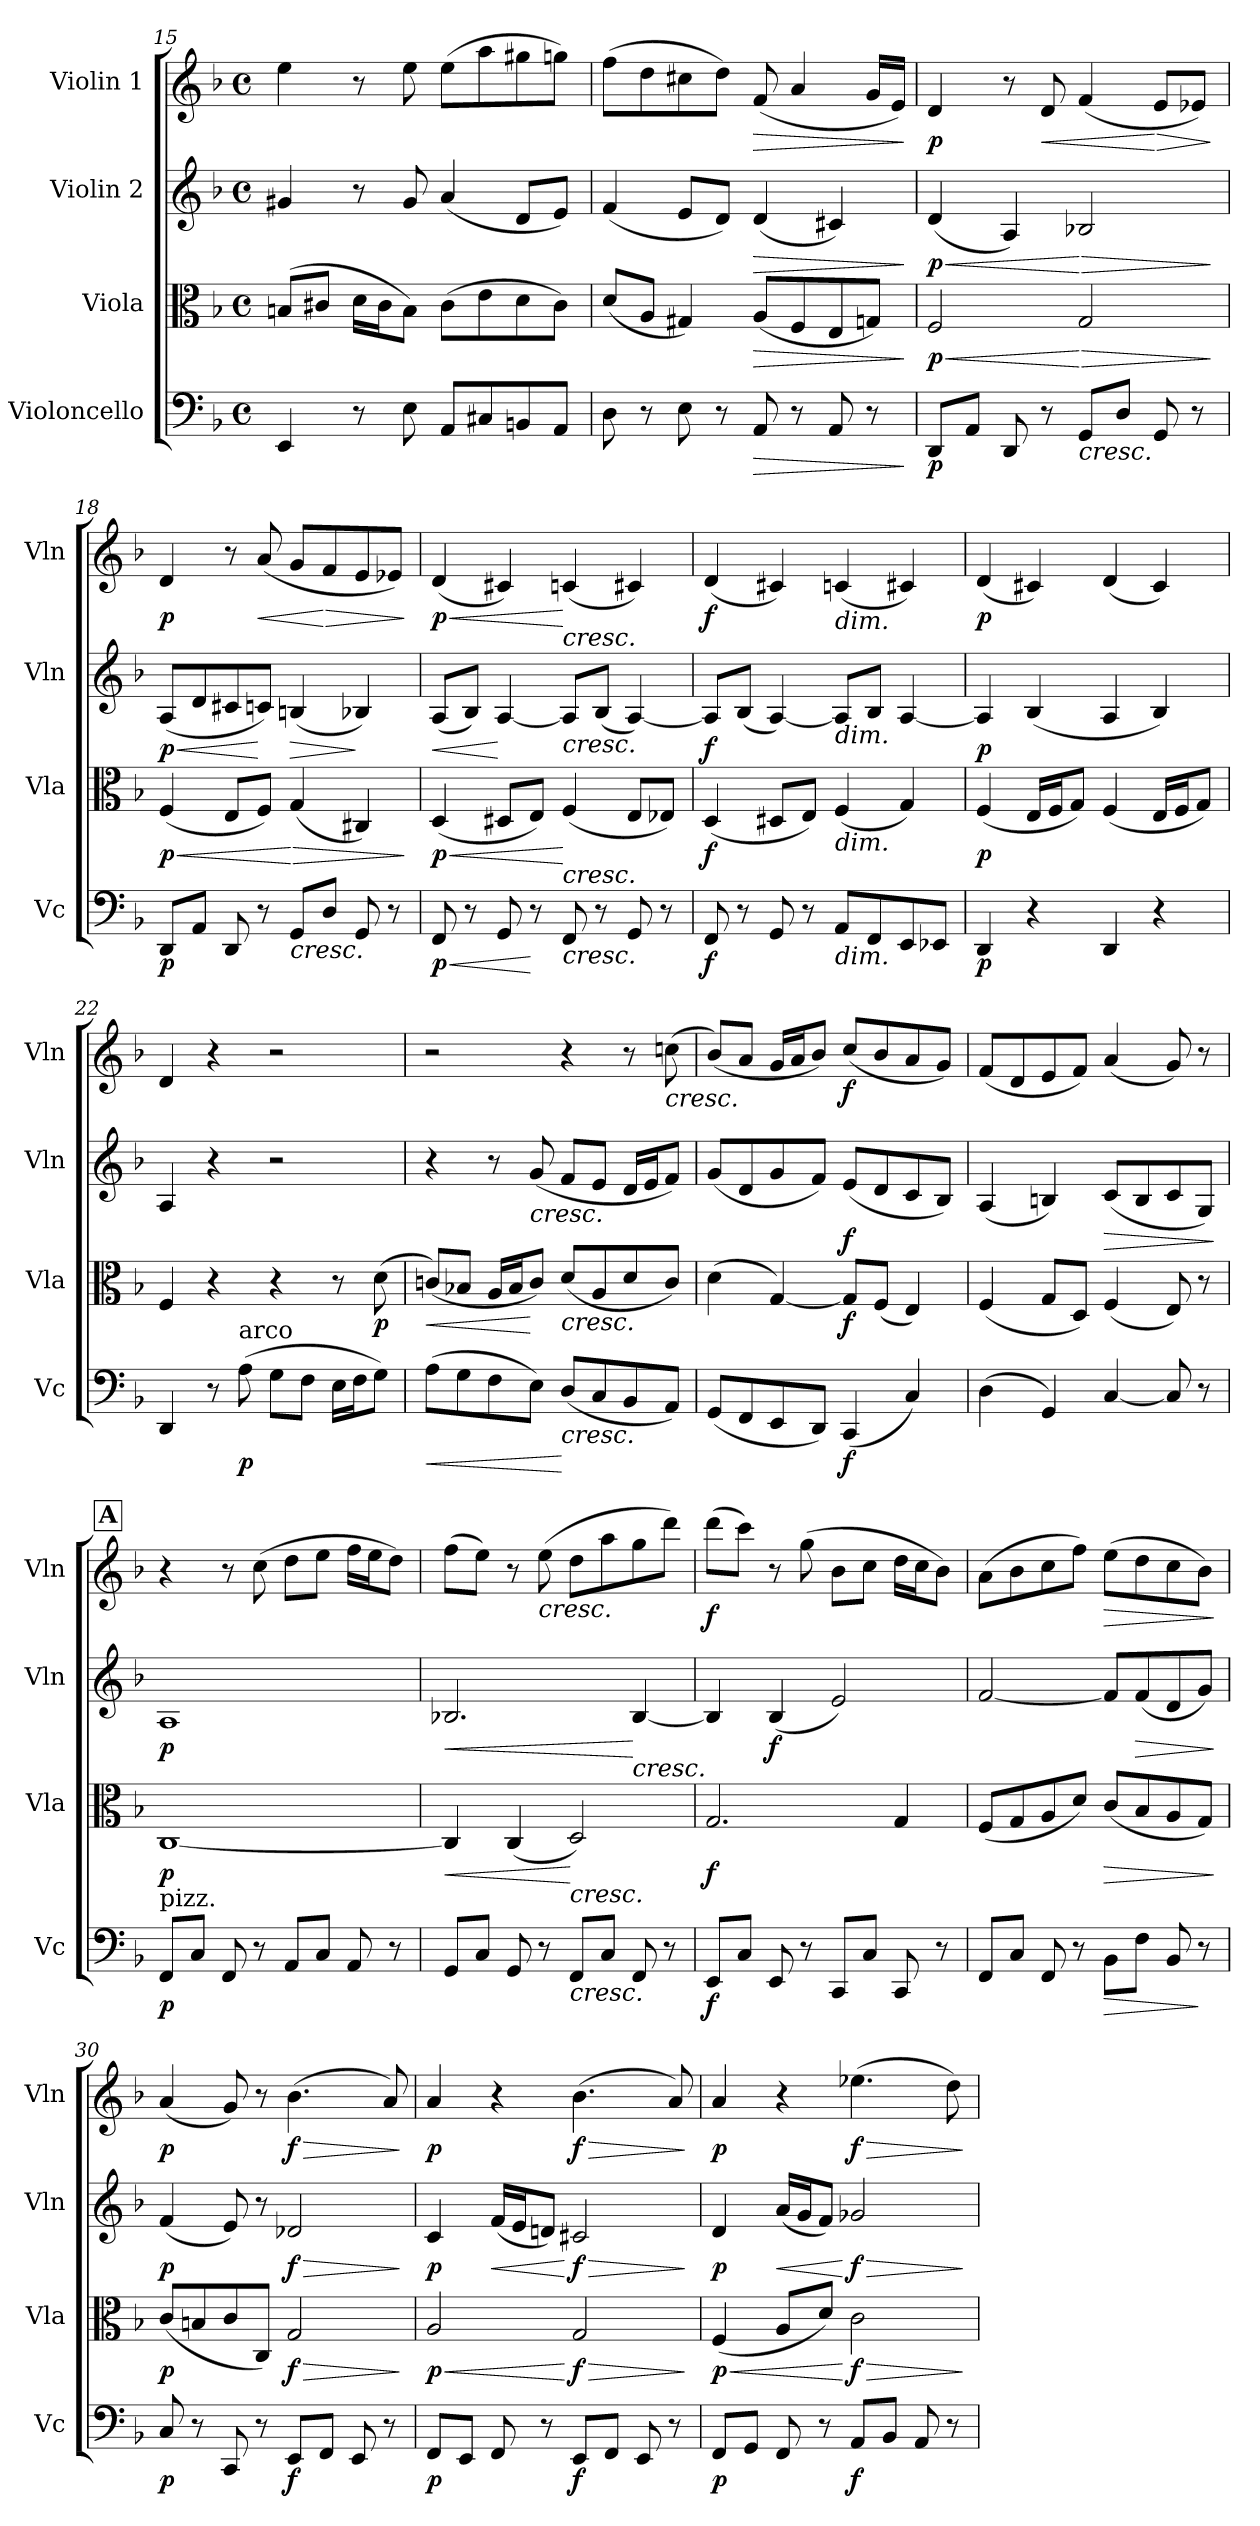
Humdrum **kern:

**kern	**dynam	**kern	**dynam	**kern	**dynam	**kern	**dynam
*part4	*part4	*part3	*part3	*part2	*part2	*part1	*part1
*staff4	*staff4	*staff3	*staff3	*staff2	*staff2	*staff1	*staff1
*I"Violoncello	*	*I"Viola	*	*I"Violin 2	*	*I"Violin 1	*
*I'Vc	*	*I'Vla	*	*I'Vln	*	*I'Vln	*
*clefF4	*	*clefC3	*	*clefG2	*	*clefG2	*
*k[b-]	*	*k[b-]	*	*k[b-]	*	*k[b-]	*
*M4/4	*	*M4/4	*	*M4/4	*	*M4/4	*
*met(c)	*	*met(c)	*	*met(c)	*	*met(c)	*
=15	=15	=15	=15	=15	=15	=15	=15
4EE/	.	(8Bn/L	.	4g#X/	.	4ee\	.
.	.	8c#X/J	.	.	.	.	.
8r	.	16d\LL	.	8r	.	8r	.
.	.	16c#\J	.	.	.	.	.
8E\	.	8B\J)	.	8g#/	.	8ee\	.
8AA/L	.	(8c#\L	.	(4a/	.	(8ee\L	.
8C#X/	.	8e\	.	.	.	8aa\	.
8BBn/	.	8d\	.	8d/L	.	8gg#X\	.
8AA/J	.	8c#\J)	.	8e/J)	.	8ggn\J)	.
!!LO:LB:g=z
=16	=16	=16	=16	=16	=16	=16	=16
8D\	.	(8d/L	.	(4f/	.	(8ff\L	.
8r	.	8A/J	.	.	.	8dd\	.
8E\	.	4G#X/)	.	8e/L	.	8cc#X\	.
8r	.	.	.	8d/J)	.	8dd\J)	.
!	!LO:HP:b	!	!LO:HP:b	!	!LO:HP:b	!	!LO:HP:b
8AA/	>	(8A/L	>	(4d/	>	(8f/	>
8r	.	8F/	.	.	.	4a/	.
8AA/	.	8E/	.	4c#X/)	.	.	.
8r	.	8Gn/J)	.	.	.	16g/LL	.
.	.	.	.	.	.	16e/JJ)	.
.	]	.	]	.	]	.	]
=17	=17	=17	=17	=17	=17	=17	=17
!	!LO:DY:b	!	!LO:HP:b	!	!LO:HP:b	!	!
!	!	!	!LO:DY:n=1:b	!	!LO:DY:n=1:b	!	!LO:DY:b
8DD/L	p	2F/	< p	(4d/	< p	4d/	p
8AA/J	.	.	.	.	.	.	.
8DD/	.	.	.	4A/)	.	8r	.
!	!	!	!	!	!	!	!LO:HP:b
8r	.	.	.	.	.	8d/	<
!LO:TX:b:i:t=cresc.	!	!	!	!	!	!	!
!	!	!	!LO:HP:n=1:b	!	!LO:HP:n=1:b	!	!
8GG/L	.	2G/	[ >	2B-X/	[ >	(4f/	.
8D/J	.	.	.	.	.	.	.
!	!	!	!	!	!	!	!LO:HP:n=1:b
8GG/	.	.	.	.	.	8e/L	[ >
8r	.	.	.	.	.	8e-X/J)	.
.	.	.	]	.	]	.	]
=18	=18	=18	=18	=18	=18	=18	=18
!	!LO:DY:b	!	!LO:HP:b	!	!LO:HP:b	!	!
!	!	!	!LO:DY:n=1:b	!	!LO:DY:n=1:b	!	!LO:DY:b
8DD/L	p	(4F/	< p	(8A/L	< p	4d/	p
8AA/J	.	.	.	8d/	.	.	.
8DD/	.	8E/L	.	8c#X/	.	8r	.
!	!	!	!	!	!	!	!LO:HP:b
8r	.	8F/J)	.	8cn/J)	[	(8a/	<
!LO:TX:b:i:t=cresc.	!	!	!	!	!	!	!
!	!	!	!LO:HP:n=1:b	!	!LO:HP:b	!	!
8GG/L	.	(4G/	[ >	(4Bn/	>	8g/L	.
!	!	!	!	!	!	!	!LO:HP:n=1:b
8D/J	.	.	.	.	.	8f/	[ >
8GG/	.	4C#X/)	.	4B-X/)	]	8e/	.
8r	.	.	.	.	.	8e-X/J)	.
.	.	.	]	.	.	.	]
=19	=19	=19	=19	=19	=19	=19	=19
!	!LO:HP:b	!	!LO:HP:b	!	!LO:HP:b	!	!LO:HP:b
!	!LO:DY:n=1:b	!	!LO:DY:n=1:b	!	!	!	!LO:DY:n=1:b
8FF/	< p	(4D/	< p	(8A/L	<	(4d/	< p
8r	.	.	.	8B-/J)	.	.	.
8GG/	.	8D#X/L	.	[4A/	[	4c#X/)	.
8r	[	8E/J)	.	.	.	.	.
!	!	!	!	!	!	!LO:TX:b:i:t=cresc.	!
!	!	!	!	!LO:TX:b:i:t=cresc.	!	!	!
!	!	!LO:TX:b:i:t=cresc.	!	!	!	!	!
!LO:TX:b:i:t=cresc.	!	!	!	!	!	!	!
8FF/	.	(4F/	[	8A/L]	.	(4cn/	[
8r	.	.	.	(8B-/J	.	.	.
8GG/	.	8E/L	.	[4A/)	.	4c#X/)	.
8r	.	8E-X/J)	.	.	.	.	.
!!LO:LB:g=z
=20	=20	=20	=20	=20	=20	=20	=20
!	!LO:DY:b	!	!LO:DY:b	!	!LO:DY:b	!	!LO:DY:b
8FF/	f	(4D/	f	8A/L]	f	(4d/	f
8r	.	.	.	(8B-/J	.	.	.
8GG/	.	8D#X/L	.	[4A/)	.	4c#X/)	.
8r	.	8E/J)	.	.	.	.	.
!	!	!	!	!	!	!LO:TX:b:i:t=dim.	!
!	!	!	!	!LO:TX:b:i:t=dim.	!	!	!
!	!	!LO:TX:b:i:t=dim.	!	!	!	!	!
!LO:TX:b:i:t=dim.	!	!	!	!	!	!	!
8AA/L	.	(4F/	.	8A/L]	.	(4cn/	.
8FF/	.	.	.	8B-/J	.	.	.
8EE/	.	4G/)	.	[4A/	.	4c#X/)	.
8EE-X/J	.	.	.	.	.	.	.
=21	=21	=21	=21	=21	=21	=21	=21
!	!LO:DY:b	!	!LO:DY:b	!	!LO:DY:b	!	!LO:DY:b
4DD/	p	(4F/	p	4A/]	p	(4d/	p
4r	.	16E/LL	.	(4B-/	.	4c#X/)	.
.	.	16F/J	.	.	.	.	.
.	.	8G/J)	.	.	.	.	.
4DD/	.	(4F/	.	4A/	.	(4d/	.
4r	.	16E/LL	.	4B-/)	.	4c#/)	.
.	.	16F/J	.	.	.	.	.
.	.	8G/J)	.	.	.	.	.
=22	=22	=22	=22	=22	=22	=22	=22
4DD/	.	4F/	.	4A/	.	4d/	.
8r	.	4r	.	4r	.	4r	.
!LO:TX:a:t=arco	!	!	!	!	!	!	!
!	!LO:DY:b	!	!	!	!	!	!
(8A\	p	.	.	.	.	.	.
8G\L	.	4r	.	2r	.	2r	.
8F\J	.	.	.	.	.	.	.
16E\LL	.	8r	.	.	.	.	.
16F\J	.	.	.	.	.	.	.
!	!	!	!LO:DY:b	!	!	!	!
8G\J)	.	(8d\	p	.	.	.	.
!!LO:LB:g=z
=23	=23	=23	=23	=23	=23	=23	=23
!	!LO:HP:b	!	!LO:HP:b	!	!	!	!
(8A\L	<	(8cn/L)	<	4r	.	2r	.
8G\	.	8B-X/J	.	.	.	.	.
8F\	.	16A/LL	.	8r	.	.	.
.	.	16B-/J	.	.	.	.	.
!	!	!	!	!LO:TX:b:i:t=cresc.	!	!	!
8E\J)	.	8c/J)	[	(8g/	.	.	.
!	!	!LO:TX:b:i:t=cresc.	!	!	!	!	!
!LO:TX:b:i:t=cresc.	!	!	!	!	!	!	!
(8D/L	[	(8d/L	.	8f/L	.	4r	.
8C/	.	8A/	.	8e/J	.	.	.
8BB-/	.	8d/	.	16d/LL	.	8r	.
.	.	.	.	16e/J	.	.	.
!	!	!	!	!	!	!LO:TX:b:i:t=cresc.	!
8AA/J)	.	8c/J)	.	8f/J)	.	(8ccn\	.
=24	=24	=24	=24	=24	=24	=24	=24
(8GG/L	.	(4d\	.	(8g/L	.	(8b-/L)	.
8FF/	.	.	.	8d/	.	8a/J	.
8EE/	.	[4G/)	.	8g/	.	16g/LL	.
.	.	.	.	.	.	16a/J	.
8DD/J)	.	.	.	8f/J)	.	8b-/J)	.
!	!LO:DY:b	!	!LO:DY:b	!	!LO:DY:b	!	!LO:DY:b
(4CC/	f	8G/L]	f	(8e/L	f	(8cc/L	f
.	.	(8F/J	.	8d/	.	8b-/	.
4C/)	.	4E/)	.	8c/	.	8a/	.
.	.	.	.	8B-/J)	.	8g/J)	.
=25	=25	=25	=25	=25	=25	=25	=25
(4D\	.	(4F/	.	(4A/	.	(8f/L	.
.	.	.	.	.	.	8d/	.
4GG/)	.	8G/L	.	4Bn/)	.	8e/	.
.	.	8D/J)	.	.	.	8f/J)	.
!	!	!	!	!	!LO:HP:b	!	!
[4C/	.	(4F/	.	(8c/L	>	(4a/	.
.	.	.	.	8B/	.	.	.
8C/]	.	8E/)	.	8c/	.	8g/)	.
8r	.	8r	.	8G/J)	.	8r	.
.	.	.	.	.	]	.	.
!!LO:PB:g=z
!!LO:REH:place=s1:a:B:cj:fs=14:t=A
=26	=26	=26	=26	=26	=26	=26	=26
!LO:TX:a:t=pizz.	!	!	!	!	!	!	!
!	!LO:DY:b	!	!LO:DY:b	!	!LO:DY:b	!	!
8FF/L	p	[1C	p	1A	p	4r	.
8C/J	.	.	.	.	.	.	.
8FF/	.	.	.	.	.	8r	.
!	!	!	!	!	!	!	!LO:DY:b
!	!	!	!	!	!	!	!LO:DY:n=1:b
8r	.	.	.	.	.	(8cc\	p other-dynamics
8AA/L	.	.	.	.	.	8dd\L	.
8C/J	.	.	.	.	.	8ee\J	.
8AA/	.	.	.	.	.	16ff\LL	.
.	.	.	.	.	.	16ee\J	.
8r	.	.	.	.	.	8dd\J)	.
=27	=27	=27	=27	=27	=27	=27	=27
!	!	!	!LO:HP:b	!	!LO:HP:b	!	!
8GG/L	.	4C/]	<	2.B-X/	<	(8ff\L	.
8C/J	.	.	.	.	.	8ee\J)	.
8GG/	.	(4C/	.	.	.	8r	.
!	!	!	!	!	!	!LO:TX:b:i:t=cresc.	!
8r	.	.	.	.	.	(8ee\	.
!	!	!LO:TX:b:i:t=cresc.	!	!	!	!	!
!LO:TX:b:i:t=cresc.	!	!	!	!	!	!	!
8FF/L	.	2D/)	[	.	.	8dd\L	.
8C/J	.	.	.	.	.	8aa\	.
!	!	!	!	!LO:TX:b:i:t=cresc.	!	!	!
8FF/	.	.	.	[4B-/	[	8gg\	.
8r	.	.	.	.	.	8ddd\J)	.
=28	=28	=28	=28	=28	=28	=28	=28
!	!LO:DY:b	!	!LO:DY:b	!	!	!	!LO:DY:b
8EE/L	f	2.G/	f	4B-/]	.	(8ddd\L	f
8C/J	.	.	.	.	.	8ccc\J)	.
!	!	!	!	!	!LO:DY:b	!	!
8EE/	.	.	.	(4B-/	f	8r	.
8r	.	.	.	.	.	(8gg\	.
8CC/L	.	.	.	2e/)	.	8b-\L	.
8C/J	.	.	.	.	.	8cc\J	.
8CC/	.	4G/	.	.	.	16dd\LL	.
.	.	.	.	.	.	16cc\J	.
8r	.	.	.	.	.	8b-\J)	.
=29	=29	=29	=29	=29	=29	=29	=29
8FF/L	.	(8F/L	.	[2f/	.	(8a\L	.
8C/J	.	8G/	.	.	.	8b-\	.
8FF/	.	8A/	.	.	.	8cc\	.
8r	.	8d/J)	.	.	.	8ff\J)	.
!	!LO:HP:b	!	!LO:HP:b	!	!	!	!LO:HP:b
8BB-\L	>	(8c/L	>	8f/L]	.	(8ee\L	>
!	!	!	!	!	!LO:HP:b	!	!
8F\J	.	8B-/	.	(8f/	>	8dd\	.
8BB-/	.	8A/	.	8d/	.	8cc\	.
8r	]	8G/J)	.	8g/J)	.	8b-\J)	.
.	.	.	]	.	]	.	]
!!LO:LB:g=z
=30	=30	=30	=30	=30	=30	=30	=30
!	!LO:DY:b	!	!LO:DY:b	!	!LO:DY:b	!	!LO:DY:b
8C/	p	(8c/L	p	(4f/	p	(4a/	p
8r	.	8Bn/	.	.	.	.	.
8CC/	.	8c/	.	8e/)	.	8g/)	.
8r	.	8C/J)	.	8r	.	8r	.
!	!LO:DY:b	!	!LO:HP:b	!	!LO:HP:b	!	!LO:HP:b
!	!	!	!LO:DY:n=1:b	!	!LO:DY:n=1:b	!	!LO:DY:n=1:b
8EE/L	f	2G/	> f	2d-X/	> f	(4.b-\	> f
8FF/J	.	.	.	.	.	.	.
8EE/	.	.	.	.	.	.	.
8r	.	.	.	.	.	8a/)	.
.	.	.	]	.	]	.	]
=31	=31	=31	=31	=31	=31	=31	=31
!	!LO:DY:b	!	!LO:HP:b	!	!	!	!
!	!	!	!LO:DY:n=1:b	!	!LO:DY:b	!	!LO:DY:b
8FF/L	p	2A/	< p	4c/	p	4a/	p
8EE/J	.	.	.	.	.	.	.
!	!	!	!	!	!LO:HP:b	!	!
8FF/	.	.	.	(16f/LL	<	4r	.
.	.	.	.	16e/J	.	.	.
8r	.	.	.	8dn/J)	.	.	.
!	!LO:DY:b	!	!LO:HP:n=1:b	!	!LO:HP:n=1:b	!	!LO:HP:b
!	!	!	!LO:DY:n=2:b	!	!LO:DY:n=1:b	!	!LO:DY:n=1:b
8EE/L	f	2G/	[ > f	2c#X/	[ > f	(4.b-\	> f
8FF/J	.	.	.	.	.	.	.
8EE/	.	.	.	.	.	.	.
8r	.	.	.	.	.	8a/)	.
.	.	.	]	.	]	.	]
=32	=32	=32	=32	=32	=32	=32	=32
!	!LO:DY:b	!	!LO:HP:b	!	!	!	!
!	!	!	!LO:DY:n=1:b	!	!LO:DY:b	!	!LO:DY:b
8FF/L	p	(4F/	< p	4d/	p	4a/	p
8GG/J	.	.	.	.	.	.	.
!	!	!	!	!	!LO:HP:b	!	!
8FF/	.	8A/L	.	(16a/LL	<	4r	.
.	.	.	.	16g/J	.	.	.
8r	.	8d/J)	.	8f/J)	.	.	.
!	!LO:DY:b	!	!LO:HP:n=1:b	!	!LO:HP:n=1:b	!	!LO:HP:b
!	!	!	!LO:DY:n=2:b	!	!LO:DY:n=1:b	!	!LO:DY:n=1:b
8AA/L	f	2c\	[ > f	2g-X/	[ > f	(4.ee-X\	> f
8BB-/J	.	.	.	.	.	.	.
8AA/	.	.	.	.	.	.	.
8r	.	.	.	.	.	8dd\)	.
.	.	.	]	.	]	.	]
=	=	=	=	=	=	=	=
*-	*-	*-	*-	*-	*-	*-	*-
